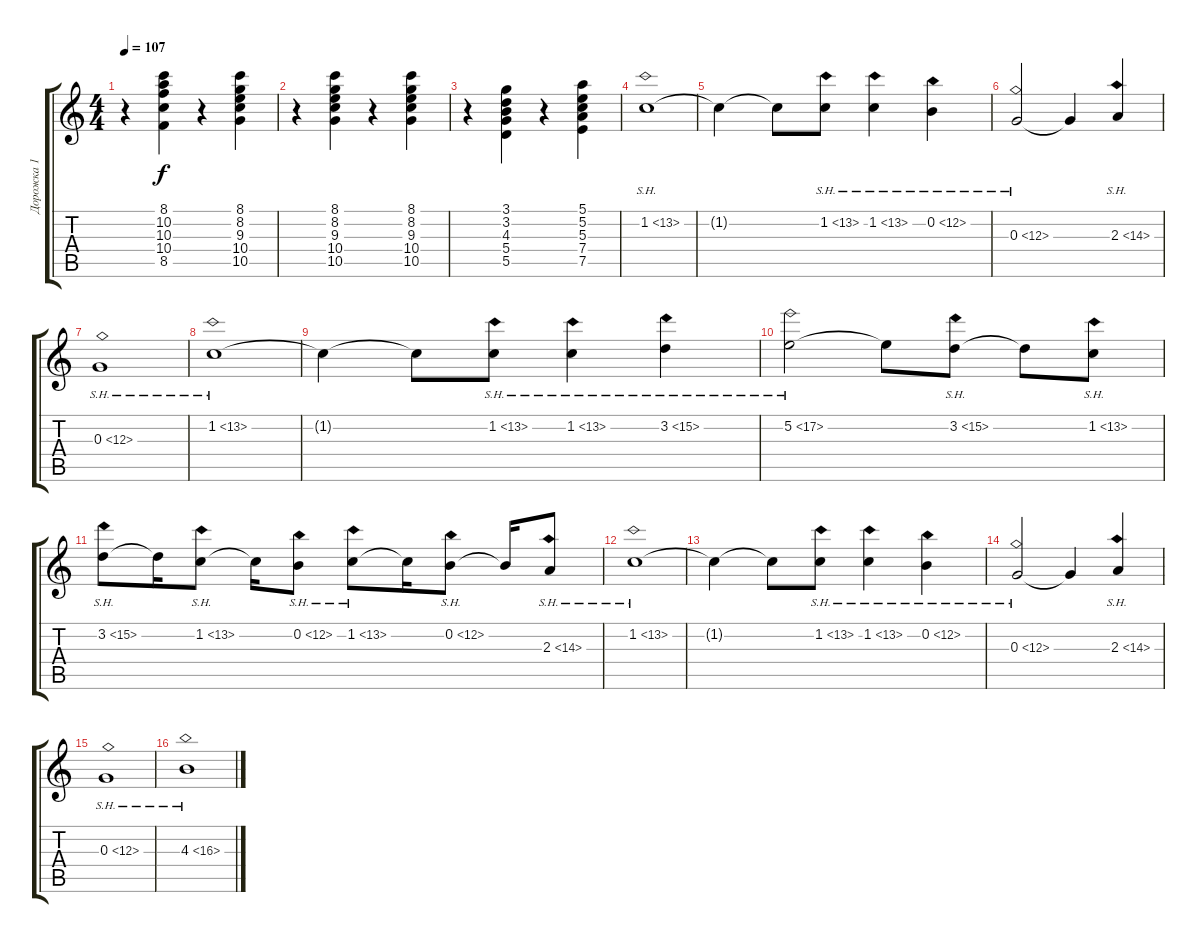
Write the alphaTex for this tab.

\track ("Дорожка 1" "Дорожка 1") {instrument acousticguitarsteel}
\staff {score tabs}
\tuning (E4 B3 G3 D3 A2 E2) {hide}
\ts (4 4)
\tempo 107
\clef g2
\ks c
r.4{dy f} (8.1 10.2 10.3 10.4 8.5).4 r.4 (8.1 8.2 9.3 10.4 10.5).4 |
r.4 (8.1 8.2 9.3 10.4 10.5).4 r.4 (8.1 8.2 9.3 10.4 10.5).4 |
r.4 (3.1 3.2 4.3 5.4 5.5).4 r.4 (5.1 5.2 5.3 7.4 7.5).4 |
1.2{sh 12}.1{volume 13 instrument distortionguitar} |
1.2{t}.4 1.2{t}.8 1.2{sh 12}.8 1.2{sh 12}.4 0.2{sh 12}.4 |
0.3{sh 12}.2 0.3{t}.4 2.3{sh 12}.4 |
0.3{sh 12}.1 |
1.2{sh 12}.1 |
1.2{t}.4 1.2{t}.8 1.2{sh 12}.8 1.2{sh 12}.4 3.2{sh 12}.4 |
5.2{sh 12}.2 5.2{t}.8 3.2{sh 12}.8 3.2{t}.8 1.2{sh 12}.8 |
3.2{sh 12}.8 3.2{t}.16 1.2{sh 12}.8 1.2{t}.16 0.2{sh 12}.8 1.2{sh 12}.8 1.2{t}.16 0.2{sh 12}.8 0.2{t}.16 2.3{sh 12}.8 |
1.2{sh 12}.1 |
1.2{t}.4 1.2{t}.8 1.2{sh 12}.8 1.2{sh 12}.4 0.2{sh 12}.4 |
0.3{sh 12}.2 0.3{t}.4 2.3{sh 12}.4 |
0.3{sh 12}.1 |
4.3{sh 12}.1
